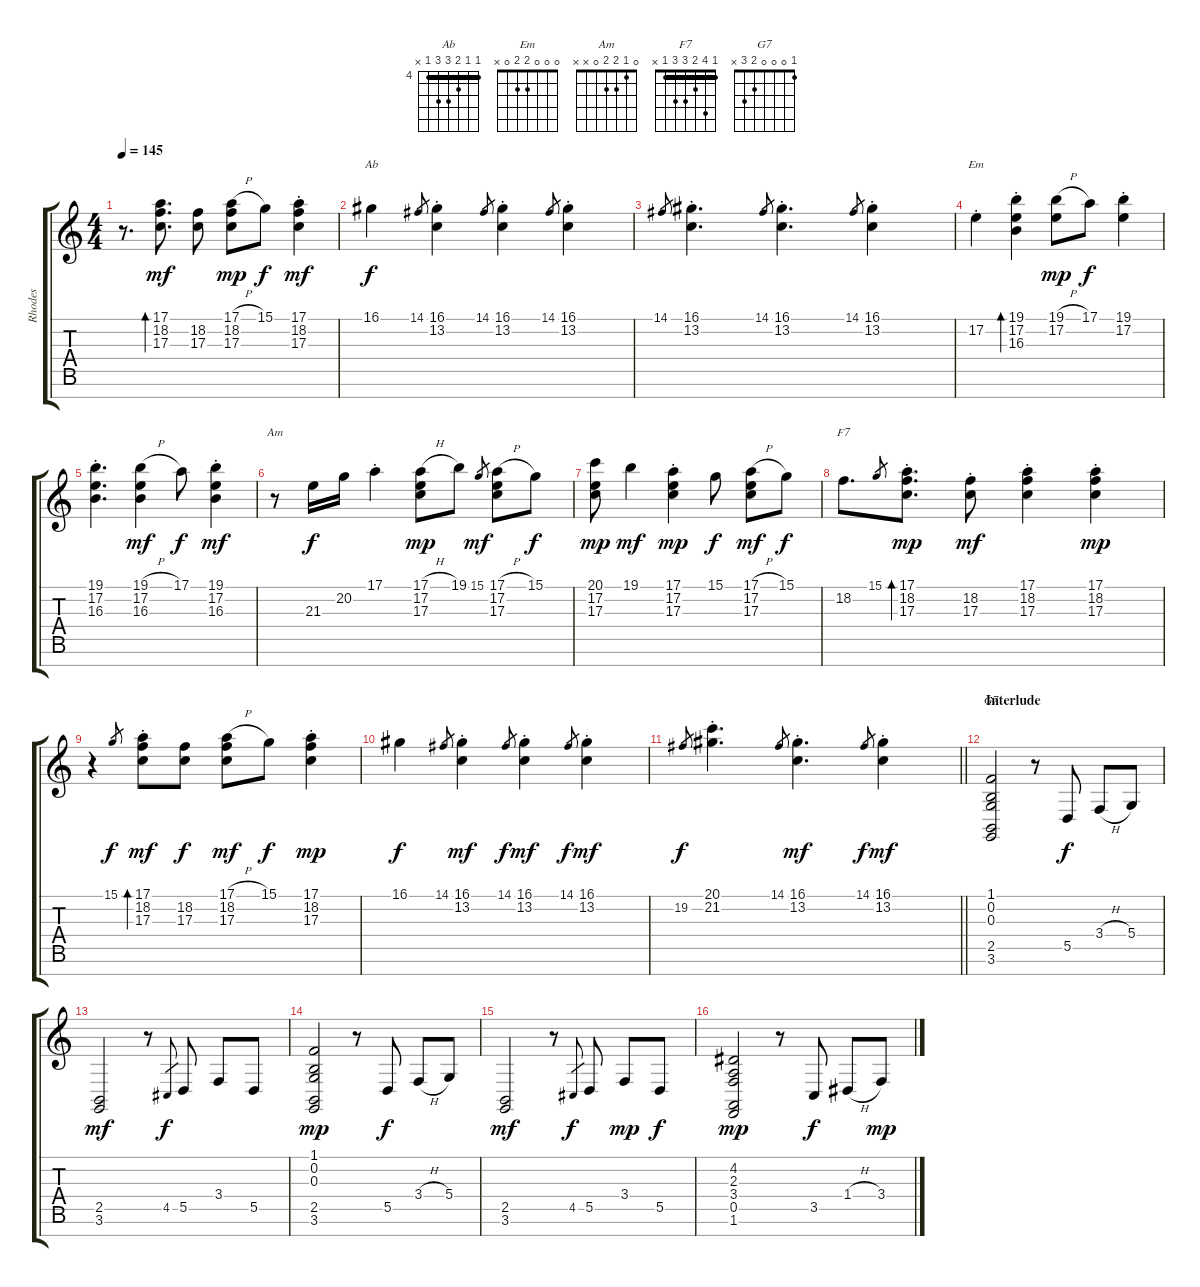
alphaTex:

\track ("Rhodes" "Rhodes") {instrument electricpiano1}
\staff {score tabs}
\tuning (E4 B3 G3 D3 A2 E2 B1) {hide}
\chord ("Ab" 4 4 5 6 6 4 x) {firstfret 4 barre 4}
\chord ("Em" 0 0 0 2 2 0 x)
\chord ("Am" 0 1 2 2 0 x x)
\chord ("F7" 1 4 2 3 3 1 x) {barre 1}
\chord ("G7" 1 0 0 0 2 3 x)
\ts (4 4)
\tempo 145
\clef g2
\ks c
r.8{d dy mf} (17.1 18.2 17.3).8{d bd 60} (18.2 17.3).8 (17.1{h} 18.2 17.3).8{dy mp} 15.1.8{dy f} (17.1 18.2{st} 17.3{st}).4{dy mf} |
16.1.4{ch "Ab" dy f} 14.1.8{gr} (16.1{st} 13.2{st}).4 14.1.8{gr} (16.1{st} 13.2{st}).4 14.1.8{gr} (16.1{st} 13.2{st}).4 |
14.1.8{gr} (16.1{st} 13.2{st}).4{d} 14.1.8{gr} (16.1{st} 13.2{st}).4{d} 14.1.8{gr} (16.1{st} 13.2{st}).4 |
17.2{st}.4{ch "Em"} (19.1{st} 17.2{st} 16.3{st}).4{bd 480} (19.1{h} 17.2).8{dy mp} 17.1.8{dy f} (19.1{st} 17.2).4 |
(19.1{st} 17.2 16.3{st}).4{d} (19.1{h} 17.2 16.3).4{dy mf} 17.1.8{dy f} (19.1{st} 17.2 16.3{st}).4{dy mf} |
r.8{ch "Am"} 21.3.16{dy f} 20.2.16 17.1{st}.4 (17.1{h} 17.2 17.3).8{dy mp} 19.1.8 15.1.8{gr dy mf} (17.1{h} 17.2 17.3).8 15.1.8{dy f} |
(20.1 17.2 17.3).8{dy mp} 19.1.4{dy mf} (17.1{st} 17.2 17.3{st}).4{dy mp} 15.1.8{dy f} (17.1{h} 17.2 17.3).8{dy mf} 15.1.8{dy f} |
18.2.8{d ch "F7"} 15.1.8{gr} (17.1 18.2{st} 17.3{st}).8{d bd 480 dy mp} (18.2{st} 17.3{st}).8{dy mf} (17.1 18.2{st} 17.3{st}).4 (17.1 18.2{st} 17.3{st}).4{dy mp} |
r.4 15.1.8{gr dy f} (17.1 18.2{st} 17.3{st}).8{bd 480 dy mf} (18.2 17.3).8{dy f} (17.1{h} 18.2 17.3).8{dy mf} 15.1.8{dy f} (17.1 18.2 17.3{st}).4{dy mp} |
16.1.4{dy f} 14.1.8{gr} (16.1 13.2{st}).4{dy mf} 14.1.8{gr dy f} (16.1 13.2{st}).4{dy mf} 14.1.8{gr dy f} (16.1 13.2{st}).4{dy mf} |
\barLineRight lightlight
19.2.8{gr dy f} (20.1{st} 21.2{st}).4{d} 14.1.8{gr} (16.1 13.2{st}).4{d dy mf} 14.1.8{gr dy f} (16.1 13.2{st}).4{dy mf} |
\section ("" "Interlude")
(1.1 0.2 0.3 2.5 3.6).2{ch "G7"} r.8 5.5.8{dy f} 3.4{h}.8 5.4.8 |
(2.5 3.6).2{dy mf} r.8 4.5.8{gr dy f} 5.5.8 3.4.8 5.5.8 |
(1.1 0.2 0.3 2.5 3.6).2{dy mp} r.8 5.5.8{dy f} 3.4{h}.8 5.4.8 |
(2.5 3.6).2{dy mf} r.8 4.5.8{gr dy f} 5.5.8 3.4.8{dy mp} 5.5.8{dy f} |
(4.2 2.3 3.4 0.5 1.6).2{dy mp} r.8 3.5.8{dy f} 1.4{h}.8 3.4.8{dy mp}
